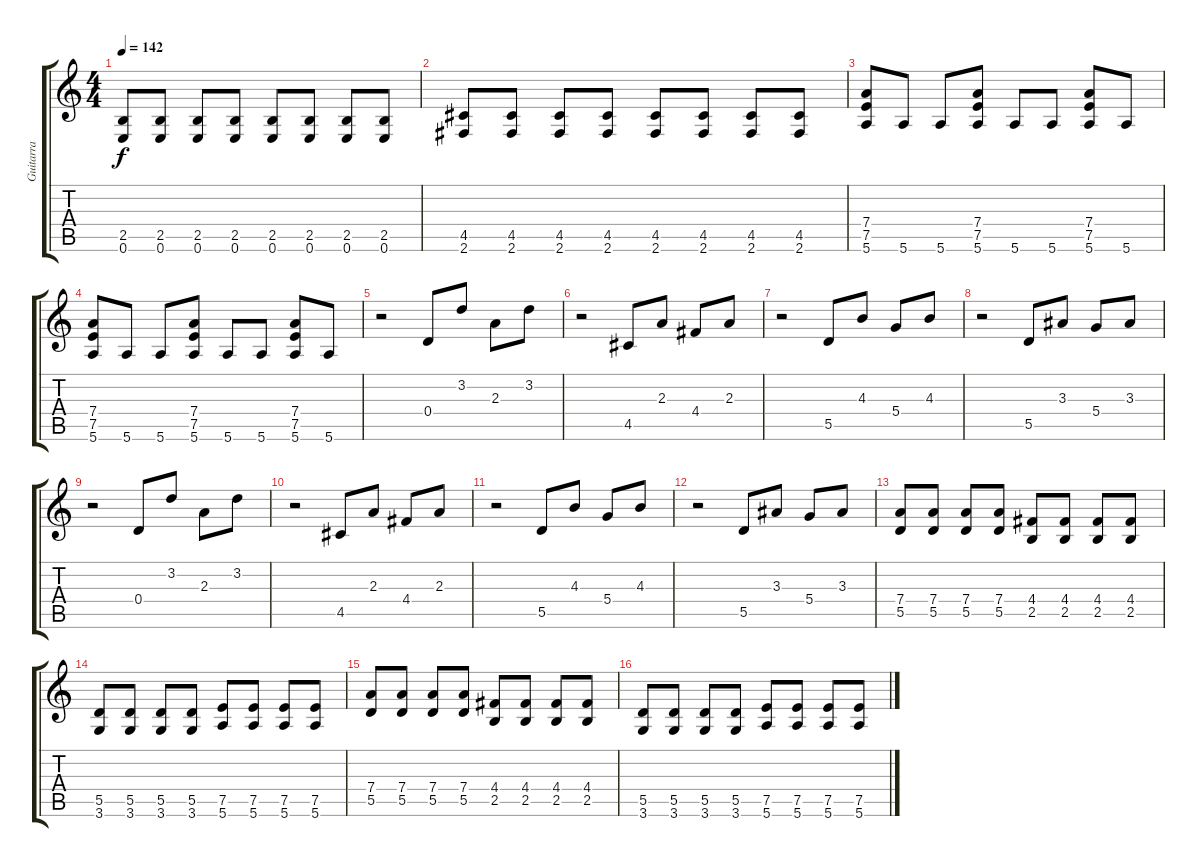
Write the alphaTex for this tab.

\track ("Guitarra" "Guitarra") {instrument overdrivenguitar}
\staff {score tabs}
\tuning (E4 B3 G3 D3 A2 E2) {hide}
\ts (4 4)
\tempo 142
\clef g2
\ks c
(2.5 0.6).8{dy f} (2.5 0.6).8 (2.5 0.6).8 (2.5 0.6).8 (2.5 0.6).8 (2.5 0.6).8 (2.5 0.6).8 (2.5 0.6).8 |
(4.5 2.6).8 (4.5 2.6).8 (4.5 2.6).8 (4.5 2.6).8 (4.5 2.6).8 (4.5 2.6).8 (4.5 2.6).8 (4.5 2.6).8 |
(7.4 7.5 5.6).8{volume 12} 5.6.8 5.6.8 (7.4 7.5 5.6).8 5.6.8 5.6.8 (7.4 7.5 5.6).8 5.6.8 |
(7.4 7.5 5.6).8 5.6.8 5.6.8 (7.4 7.5 5.6).8 5.6.8 5.6.8 (7.4 7.5 5.6).8 5.6.8 |
r.2{volume 8 instrument acousticguitarsteel} 0.4.8 3.2.8 2.3.8 3.2.8 |
r.2 4.5.8 2.3.8 4.4.8 2.3.8 |
r.2 5.5.8 4.3.8 5.4.8 4.3.8 |
r.2 5.5.8 3.3.8 5.4.8 3.3.8 |
r.2{volume 8 instrument acousticguitarsteel} 0.4.8 3.2.8 2.3.8 3.2.8 |
r.2 4.5.8 2.3.8 4.4.8 2.3.8 |
r.2 5.5.8 4.3.8 5.4.8 4.3.8 |
r.2 5.5.8 3.3.8 5.4.8 3.3.8 |
(7.4 5.5).8{volume 12 instrument overdrivenguitar} (7.4 5.5).8 (7.4 5.5).8 (7.4 5.5).8 (4.4 2.5).8 (4.4 2.5).8 (4.4 2.5).8 (4.4 2.5).8 |
(5.5 3.6).8 (5.5 3.6).8 (5.5 3.6).8 (5.5 3.6).8 (7.5 5.6).8 (7.5 5.6).8 (7.5 5.6).8 (7.5 5.6).8 |
(7.4 5.5).8 (7.4 5.5).8 (7.4 5.5).8 (7.4 5.5).8 (4.4 2.5).8 (4.4 2.5).8 (4.4 2.5).8 (4.4 2.5).8 |
(5.5 3.6).8 (5.5 3.6).8 (5.5 3.6).8 (5.5 3.6).8 (7.5 5.6).8 (7.5 5.6).8 (7.5 5.6).8 (7.5 5.6).8
